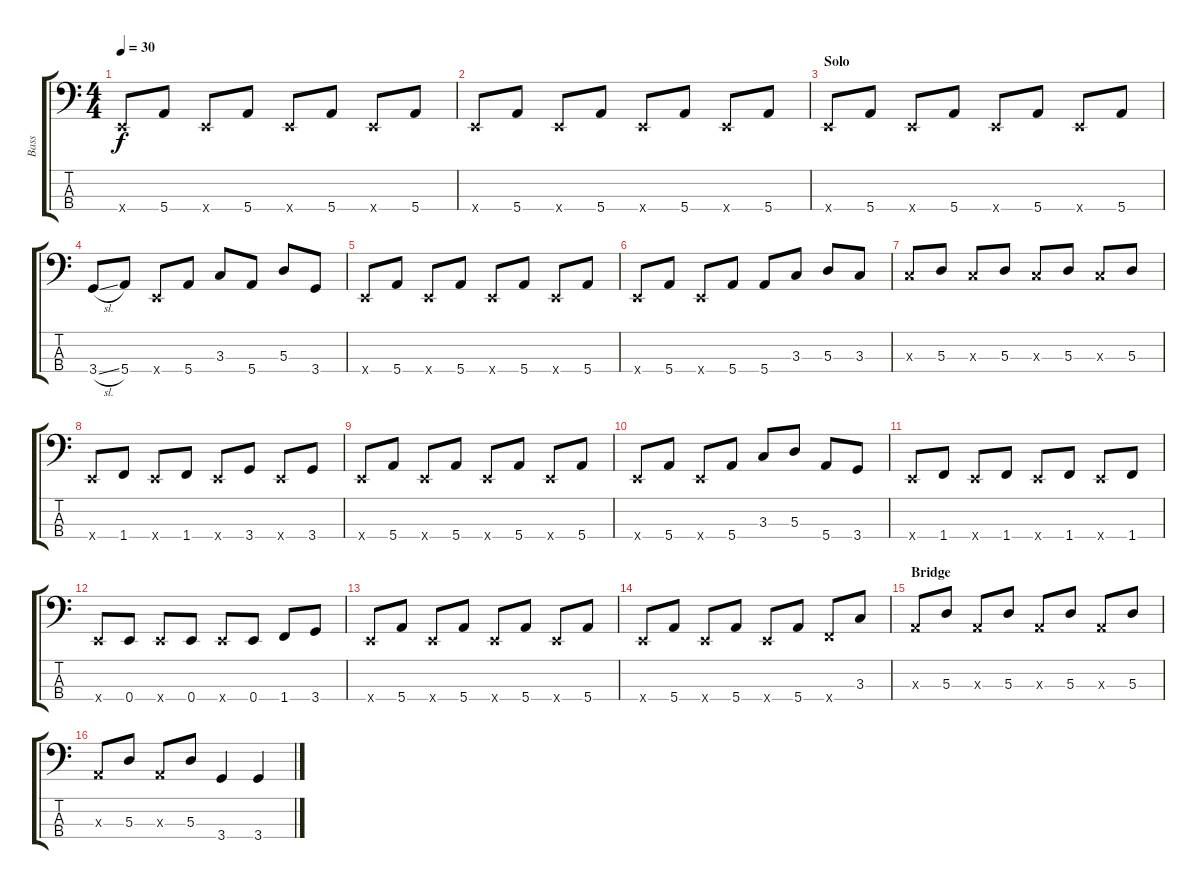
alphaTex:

\track ("Bass" "Bass") {instrument electricbassfinger}
\staff {score tabs}
\tuning (G2 D2 A1 E1) {hide}
\ts (4 4)
\tempo 30
\clef f4
\ks c
0.4{x}.8{dy f} 5.4.8 0.4{x}.8 5.4.8 0.4{x}.8 5.4.8 0.4{x}.8 5.4.8 |
0.4{x}.8 5.4.8 0.4{x}.8 5.4.8 0.4{x}.8 5.4.8 0.4{x}.8 5.4.8 |
\section ("" "Solo")
0.4{x}.8 5.4.8 0.4{x}.8 5.4.8 0.4{x}.8 5.4.8 0.4{x}.8 5.4.8 |
3.4{sl}.8 5.4.8 0.4{x}.8 5.4.8 3.3.8 5.4.8 5.3.8 3.4.8 |
0.4{x}.8 5.4.8 0.4{x}.8 5.4.8 0.4{x}.8 5.4.8 0.4{x}.8 5.4.8 |
0.4{x}.8 5.4.8 0.4{x}.8 5.4.8 5.4.8 3.3.8 5.3.8 3.3.8 |
3.3{x}.8 5.3.8 3.3{x}.8 5.3.8 3.3{x}.8 5.3.8 3.3{x}.8 5.3.8 |
0.4{x}.8 1.4.8 0.4{x}.8 1.4.8 0.4{x}.8 3.4.8 0.4{x}.8 3.4.8 |
0.4{x}.8 5.4.8 0.4{x}.8 5.4.8 0.4{x}.8 5.4.8 0.4{x}.8 5.4.8 |
0.4{x}.8 5.4.8 0.4{x}.8 5.4.8 3.3.8 5.3.8 5.4.8 3.4.8 |
0.4{x}.8 1.4.8 0.4{x}.8 1.4.8 0.4{x}.8 1.4.8 0.4{x}.8 1.4.8 |
0.4{x}.8 0.4.8 0.4{x}.8 0.4.8 0.4{x}.8 0.4.8 1.4.8 3.4.8 |
0.4{x}.8 5.4.8 0.4{x}.8 5.4.8 0.4{x}.8 5.4.8 0.4{x}.8 5.4.8 |
0.4{x}.8 5.4.8 0.4{x}.8 5.4.8 0.4{x}.8 5.4.8 1.4{x}.8 3.3.8 |
\section ("" "Bridge")
0.3{x}.8 5.3.8 0.3{x}.8 5.3.8 0.3{x}.8 5.3.8 0.3{x}.8 5.3.8 |
0.3{x}.8 5.3.8 0.3{x}.8 5.3.8 3.4.4 3.4.4
